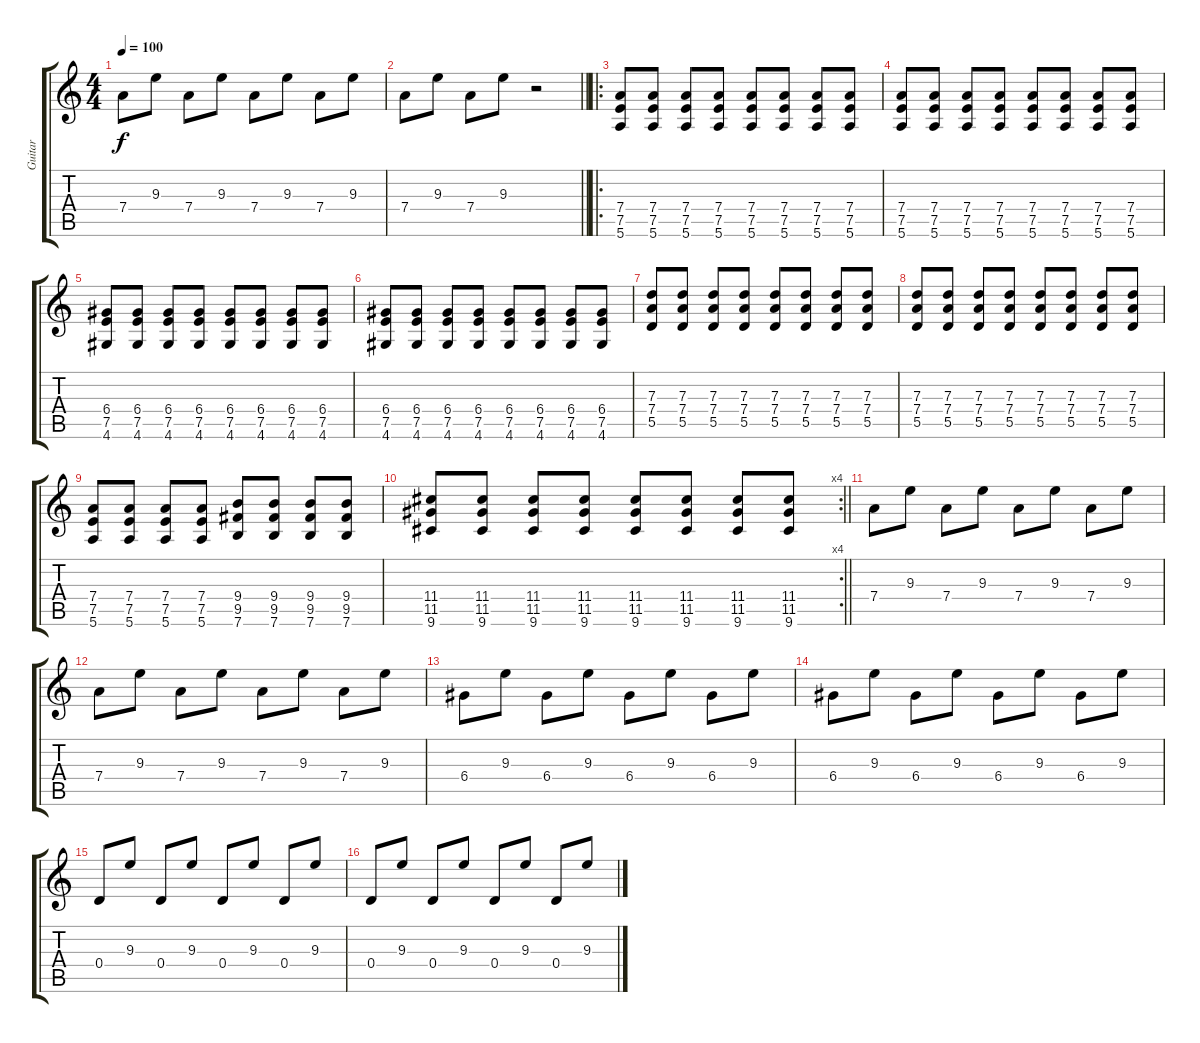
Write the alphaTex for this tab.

\track ("Guitar" "Guitar") {instrument electricguitarclean}
\staff {score tabs}
\tuning (E4 B3 G3 D3 A2 E2) {hide}
\ts (4 4)
\tempo 100
\clef g2
\ks c
7.4.8{dy f} 9.3.8 7.4.8 9.3.8 7.4.8 9.3.8 7.4.8 9.3.8 |
\barLineRight lightlight
7.4.8 9.3.8 7.4.8 9.3.8 r.2 |
\ro
\section ("" "")
(7.4 7.5 5.6).8{instrument distortionguitar beam Up} (7.4 7.5 5.6).8{beam Up} (7.4 7.5 5.6).8 (7.4 7.5 5.6).8 (7.4 7.5 5.6).8 (7.4 7.5 5.6).8 (7.4 7.5 5.6).8 (7.4 7.5 5.6).8 |
(7.4 7.5 5.6).8 (7.4 7.5 5.6).8 (7.4 7.5 5.6).8 (7.4 7.5 5.6).8 (7.4 7.5 5.6).8 (7.4 7.5 5.6).8 (7.4 7.5 5.6).8 (7.4 7.5 5.6).8 |
(6.4 7.5 4.6).8 (6.4 7.5 4.6).8 (6.4 7.5 4.6).8 (6.4 7.5 4.6).8 (6.4 7.5 4.6).8 (6.4 7.5 4.6).8 (6.4 7.5 4.6).8 (6.4 7.5 4.6).8 |
(6.4 7.5 4.6).8 (6.4 7.5 4.6).8 (6.4 7.5 4.6).8 (6.4 7.5 4.6).8 (6.4 7.5 4.6).8 (6.4 7.5 4.6).8 (6.4 7.5 4.6).8 (6.4 7.5 4.6).8 |
(7.3 7.4 5.5).8 (7.3 7.4 5.5).8 (7.3 7.4 5.5).8 (7.3 7.4 5.5).8 (7.3 7.4 5.5).8 (7.3 7.4 5.5).8 (7.3 7.4 5.5).8 (7.3 7.4 5.5).8 |
(7.3 7.4 5.5).8 (7.3 7.4 5.5).8 (7.3 7.4 5.5).8 (7.3 7.4 5.5).8 (7.3 7.4 5.5).8 (7.3 7.4 5.5).8 (7.3 7.4 5.5).8 (7.3 7.4 5.5).8 |
(7.4 7.5 5.6).8 (7.4 7.5 5.6).8 (7.4 7.5 5.6).8 (7.4 7.5 5.6).8 (9.4 9.5 7.6).8 (9.4 9.5 7.6).8 (9.4 9.5 7.6).8 (9.4 9.5 7.6).8 |
\rc 4
\barLineRight lightlight
(11.4 11.5 9.6).8 (11.4 11.5 9.6).8 (11.4 11.5 9.6).8 (11.4 11.5 9.6).8 (11.4 11.5 9.6).8 (11.4 11.5 9.6).8 (11.4 11.5 9.6).8 (11.4 11.5 9.6).8 |
\section ("" "")
7.4.8{instrument electricguitarclean} 9.3.8 7.4.8 9.3.8 7.4.8 9.3.8 7.4.8 9.3.8 |
7.4.8 9.3.8 7.4.8 9.3.8 7.4.8 9.3.8 7.4.8 9.3.8 |
6.4.8 9.3.8 6.4.8 9.3.8 6.4.8 9.3.8 6.4.8 9.3.8 |
6.4.8 9.3.8 6.4.8 9.3.8 6.4.8 9.3.8 6.4.8 9.3.8 |
0.4.8 9.3.8 0.4.8 9.3.8 0.4.8 9.3.8 0.4.8 9.3.8 |
0.4.8 9.3.8 0.4.8 9.3.8 0.4.8 9.3.8 0.4.8 9.3.8
